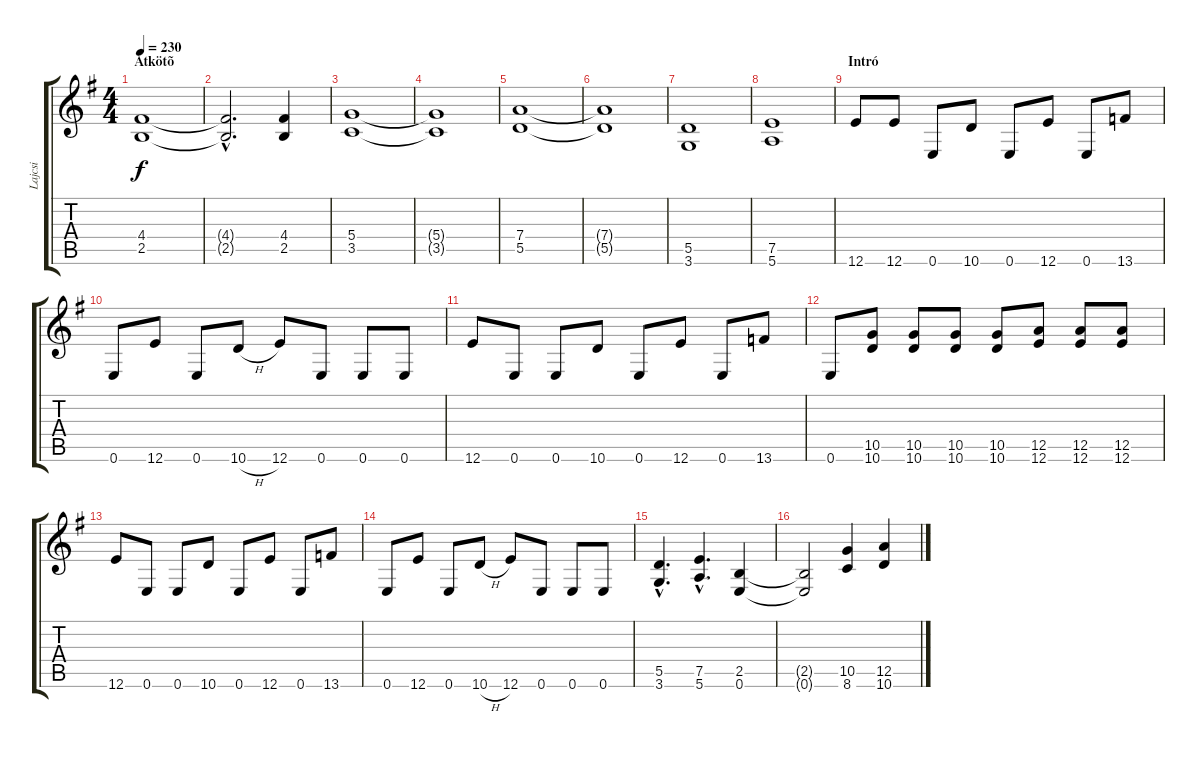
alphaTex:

\track ("Lajcsi" "Lajcsi") {instrument distortionguitar}
\staff {score tabs}
\tuning (E4 B3 G3 D3 A2 E2) {hide}
\ts (4 4)
\section ("" "Átkötõ")
\tempo 230
\clef g2
\ks eminor
(4.4 2.5).1{dy f} |
(4.4{hac t} 2.5{hac t}).2{d} (4.4 2.5).4 |
(5.4 3.5).1 |
(5.4{t} 3.5{t}).1 |
(7.4 5.5).1 |
(7.4{t} 5.5{t}).1 |
(5.5 3.6).1 |
(7.5 5.6).1 |
\section ("" "Intró")
12.6.8 12.6.8 0.6.8 10.6.8 0.6.8 12.6.8 0.6.8 13.6.8 |
0.6.8 12.6.8 0.6.8 10.6{h}.8 12.6.8 0.6.8 0.6.8 0.6.8 |
12.6.8 0.6.8 0.6.8 10.6.8 0.6.8 12.6.8 0.6.8 13.6.8 |
0.6.8 (10.5 10.6).8 (10.5 10.6).8 (10.5 10.6).8 (10.5 10.6).8 (12.5 12.6).8 (12.5 12.6).8 (12.5 12.6).8 |
12.6.8 0.6.8 0.6.8 10.6.8 0.6.8 12.6.8 0.6.8 13.6.8 |
0.6.8 12.6.8 0.6.8 10.6{h}.8 12.6.8 0.6.8 0.6.8 0.6.8 |
(5.5{hac} 3.6{hac}).4{d} (7.5{hac} 5.6{hac}).4{d} (2.5 0.6).4 |
(2.5{t} 0.6{t}).2 (10.5 8.6).4 (12.5 10.6).4
